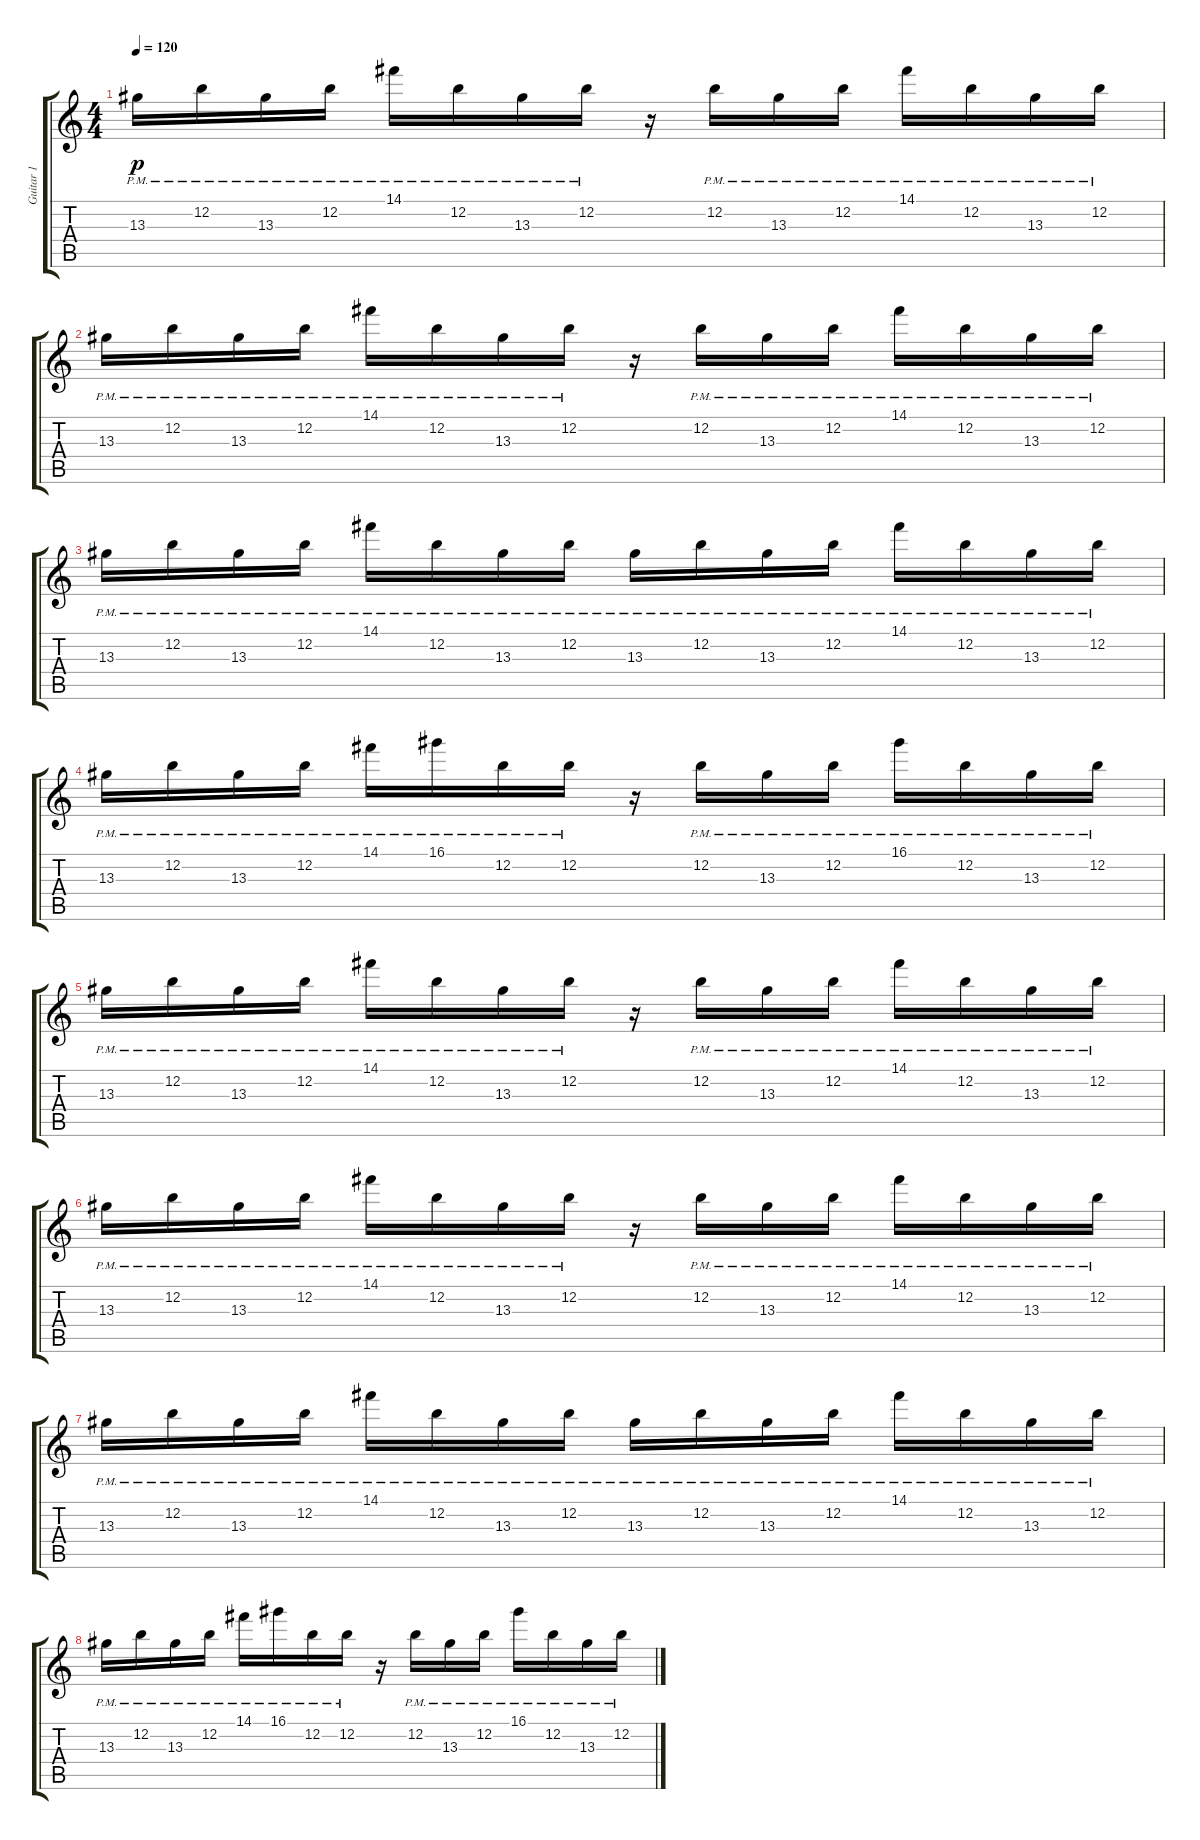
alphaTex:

\track ("Guitar 1" "Guitar 1") {instrument distortionguitar}
\staff {score tabs}
\tuning (E4 B3 G3 D3 A2 E2) {hide}
\ts (4 4)
\tempo 120
\clef g2
\ks c
13.3{pm}.16{dy p} 12.2{pm}.16 13.3{pm}.16 12.2{pm}.16 14.1{pm}.16 12.2{pm}.16 13.3{pm}.16 12.2{pm}.16 r.16 12.2{pm}.16 13.3{pm}.16 12.2{pm}.16 14.1{pm}.16 12.2{pm}.16 13.3{pm}.16 12.2{pm}.16 |
13.3{pm}.16 12.2{pm}.16 13.3{pm}.16 12.2{pm}.16 14.1{pm}.16 12.2{pm}.16 13.3{pm}.16 12.2{pm}.16 r.16 12.2{pm}.16 13.3{pm}.16 12.2{pm}.16 14.1{pm}.16 12.2{pm}.16 13.3{pm}.16 12.2{pm}.16 |
13.3{pm}.16 12.2{pm}.16 13.3{pm}.16 12.2{pm}.16 14.1{pm}.16 12.2{pm}.16 13.3{pm}.16 12.2{pm}.16 13.3{pm}.16 12.2{pm}.16 13.3{pm}.16 12.2{pm}.16 14.1{pm}.16 12.2{pm}.16 13.3{pm}.16 12.2{pm}.16 |
13.3{pm}.16 12.2{pm}.16 13.3{pm}.16 12.2{pm}.16 14.1{pm}.16 16.1{pm}.16 12.2{pm}.16 12.2{pm}.16 r.16 12.2{pm}.16 13.3{pm}.16 12.2{pm}.16 16.1{pm}.16 12.2{pm}.16 13.3{pm}.16 12.2{pm}.16 |
13.3{pm}.16 12.2{pm}.16 13.3{pm}.16 12.2{pm}.16 14.1{pm}.16 12.2{pm}.16 13.3{pm}.16 12.2{pm}.16 r.16 12.2{pm}.16 13.3{pm}.16 12.2{pm}.16 14.1{pm}.16 12.2{pm}.16 13.3{pm}.16 12.2{pm}.16 |
13.3{pm}.16 12.2{pm}.16 13.3{pm}.16 12.2{pm}.16 14.1{pm}.16 12.2{pm}.16 13.3{pm}.16 12.2{pm}.16 r.16 12.2{pm}.16 13.3{pm}.16 12.2{pm}.16 14.1{pm}.16 12.2{pm}.16 13.3{pm}.16 12.2{pm}.16 |
13.3{pm}.16 12.2{pm}.16 13.3{pm}.16 12.2{pm}.16 14.1{pm}.16 12.2{pm}.16 13.3{pm}.16 12.2{pm}.16 13.3{pm}.16 12.2{pm}.16 13.3{pm}.16 12.2{pm}.16 14.1{pm}.16 12.2{pm}.16 13.3{pm}.16 12.2{pm}.16 |
13.3{pm}.16 12.2{pm}.16 13.3{pm}.16 12.2{pm}.16 14.1{pm}.16 16.1{pm}.16 12.2{pm}.16 12.2{pm}.16 r.16 12.2{pm}.16 13.3{pm}.16 12.2{pm}.16 16.1{pm}.16 12.2{pm}.16 13.3{pm}.16 12.2{pm}.16
